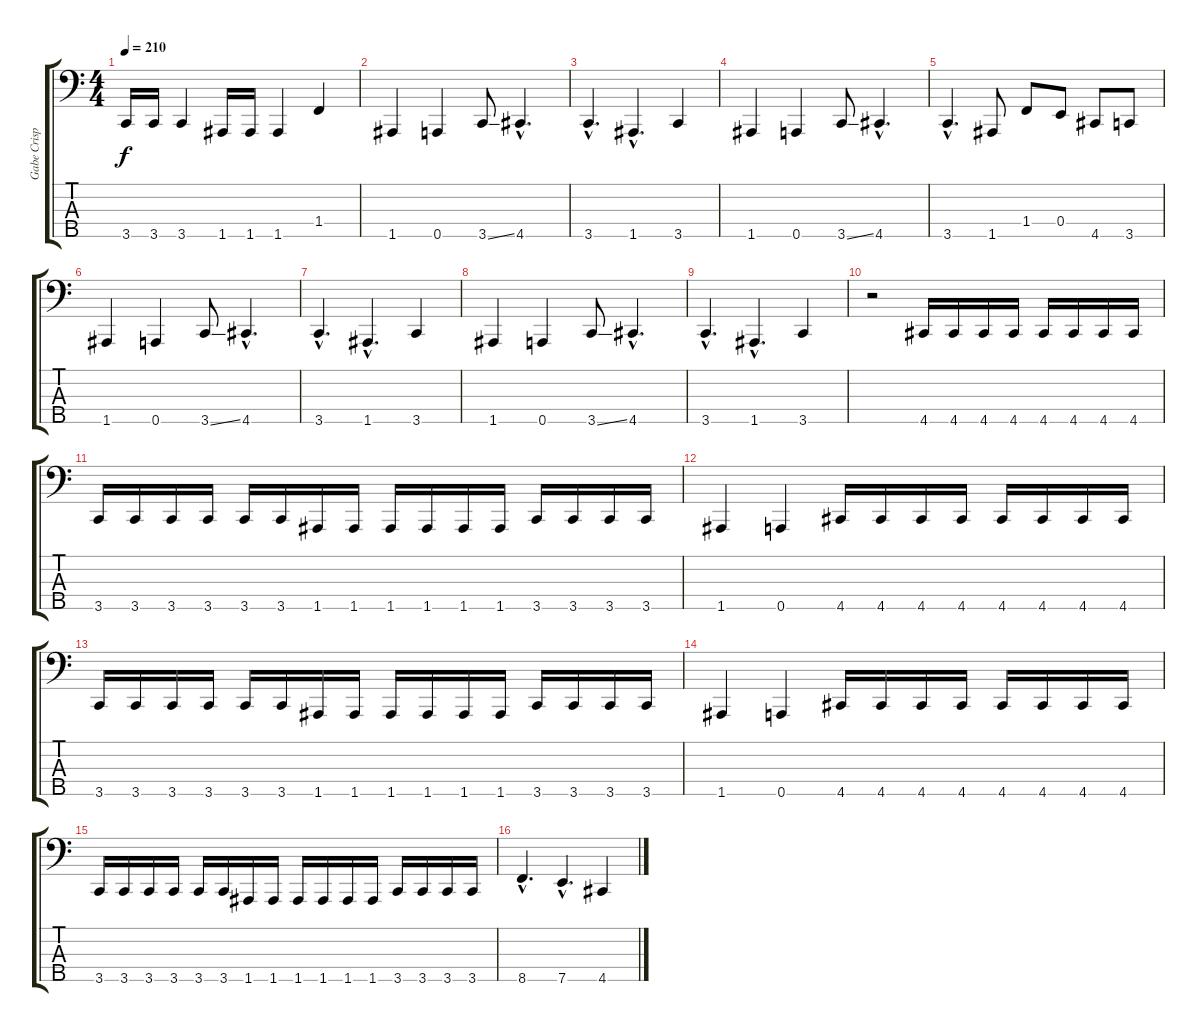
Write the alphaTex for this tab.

\track ("Gabe Crisp (Bass)" "Gabe Crisp") {instrument electricbasspick}
\staff {score tabs}
\tuning (G2 D2 A1 E1 A0) {hide}
\ts (4 4)
\tempo 210
\clef f4
\ks c
3.5.16{dy f} 3.5.16 3.5.4 1.5.16 1.5.16 1.5.4 1.4.4 |
1.5.4 0.5.4 3.5{ss}.8 4.5{hac}.4{d} |
3.5{hac}.4{d} 1.5{hac}.4{d} 3.5.4 |
1.5.4 0.5.4 3.5{ss}.8 4.5{hac}.4{d} |
3.5{hac}.4{d} 1.5.8 1.4.8 0.4.8 4.5.8 3.5.8 |
1.5.4 0.5.4 3.5{ss}.8 4.5{hac}.4{d} |
3.5{hac}.4{d} 1.5{hac}.4{d} 3.5.4 |
1.5.4 0.5.4 3.5{ss}.8 4.5{hac}.4{d} |
3.5{hac}.4{d} 1.5{hac}.4{d} 3.5.4 |
r.2 4.5.16 4.5.16 4.5.16 4.5.16 4.5.16 4.5.16 4.5.16 4.5.16 |
3.5.16 3.5.16 3.5.16 3.5.16 3.5.16 3.5.16 1.5.16 1.5.16 1.5.16 1.5.16 1.5.16 1.5.16 3.5.16 3.5.16 3.5.16 3.5.16 |
1.5.4 0.5.4 4.5.16 4.5.16 4.5.16 4.5.16 4.5.16 4.5.16 4.5.16 4.5.16 |
3.5.16 3.5.16 3.5.16 3.5.16 3.5.16 3.5.16 1.5.16 1.5.16 1.5.16 1.5.16 1.5.16 1.5.16 3.5.16 3.5.16 3.5.16 3.5.16 |
1.5.4 0.5.4 4.5.16 4.5.16 4.5.16 4.5.16 4.5.16 4.5.16 4.5.16 4.5.16 |
3.5.16 3.5.16 3.5.16 3.5.16 3.5.16 3.5.16 1.5.16 1.5.16 1.5.16 1.5.16 1.5.16 1.5.16 3.5.16 3.5.16 3.5.16 3.5.16 |
8.5{hac}.4{d} 7.5{hac}.4{d} 4.5.4
